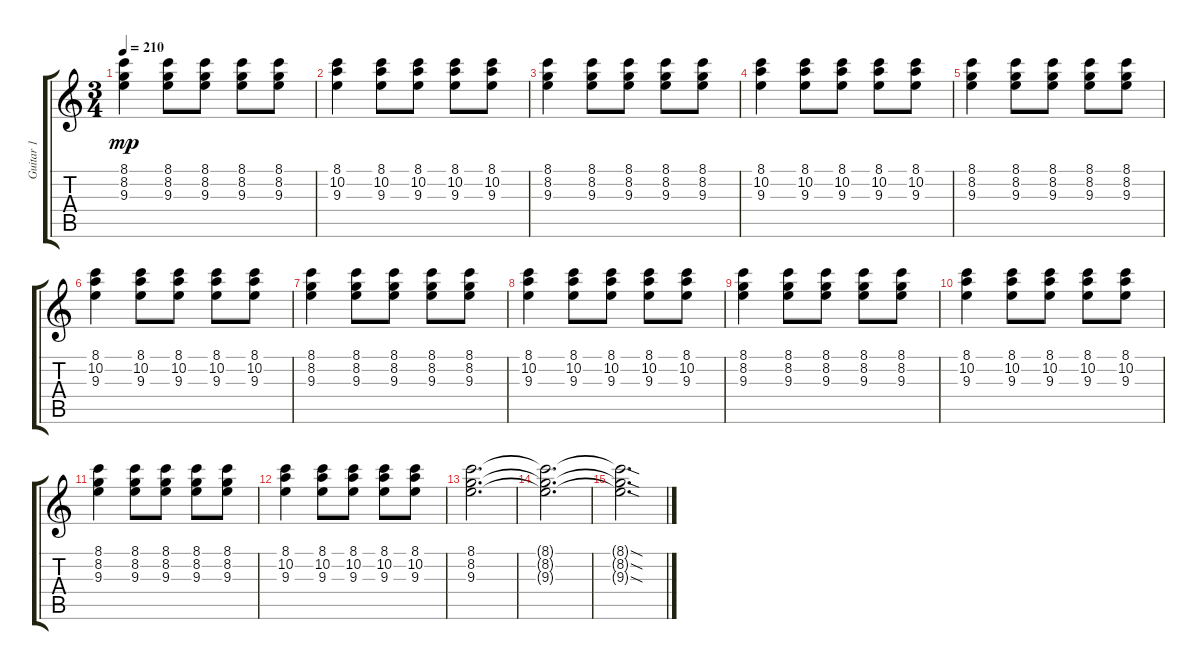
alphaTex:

\track ("Guitar 1" "Guitar 1") {instrument electricguitarclean}
\staff {score tabs}
\tuning (E4 B3 G3 D3 A2 E2) {hide}
\ts (3 4)
\tempo 210
\clef g2
\ks c
(8.1 8.2 9.3).4{dy mp} (8.1 8.2 9.3).8 (8.1 8.2 9.3).8 (8.1 8.2 9.3).8 (8.1 8.2 9.3).8 |
(8.1 10.2 9.3).4 (8.1 10.2 9.3).8 (8.1 10.2 9.3).8 (8.1 10.2 9.3).8 (8.1 10.2 9.3).8 |
(8.1 8.2 9.3).4 (8.1 8.2 9.3).8 (8.1 8.2 9.3).8 (8.1 8.2 9.3).8 (8.1 8.2 9.3).8 |
(8.1 10.2 9.3).4 (8.1 10.2 9.3).8 (8.1 10.2 9.3).8 (8.1 10.2 9.3).8 (8.1 10.2 9.3).8 |
(8.1 8.2 9.3).4 (8.1 8.2 9.3).8 (8.1 8.2 9.3).8 (8.1 8.2 9.3).8 (8.1 8.2 9.3).8 |
(8.1 10.2 9.3).4 (8.1 10.2 9.3).8 (8.1 10.2 9.3).8 (8.1 10.2 9.3).8 (8.1 10.2 9.3).8 |
(8.1 8.2 9.3).4 (8.1 8.2 9.3).8 (8.1 8.2 9.3).8 (8.1 8.2 9.3).8 (8.1 8.2 9.3).8 |
(8.1 10.2 9.3).4 (8.1 10.2 9.3).8 (8.1 10.2 9.3).8 (8.1 10.2 9.3).8 (8.1 10.2 9.3).8 |
(8.1 8.2 9.3).4 (8.1 8.2 9.3).8 (8.1 8.2 9.3).8 (8.1 8.2 9.3).8 (8.1 8.2 9.3).8 |
(8.1 10.2 9.3).4 (8.1 10.2 9.3).8 (8.1 10.2 9.3).8 (8.1 10.2 9.3).8 (8.1 10.2 9.3).8 |
(8.1 8.2 9.3).4 (8.1 8.2 9.3).8 (8.1 8.2 9.3).8 (8.1 8.2 9.3).8 (8.1 8.2 9.3).8 |
(8.1 10.2 9.3).4 (8.1 10.2 9.3).8 (8.1 10.2 9.3).8 (8.1 10.2 9.3).8 (8.1 10.2 9.3).8 |
(8.1 8.2 9.3).2{d} |
(8.1{t} 8.2{t} 9.3{t}).2{d} |
(8.1{sod t} 8.2{sod t} 9.3{sod t}).2{d}
